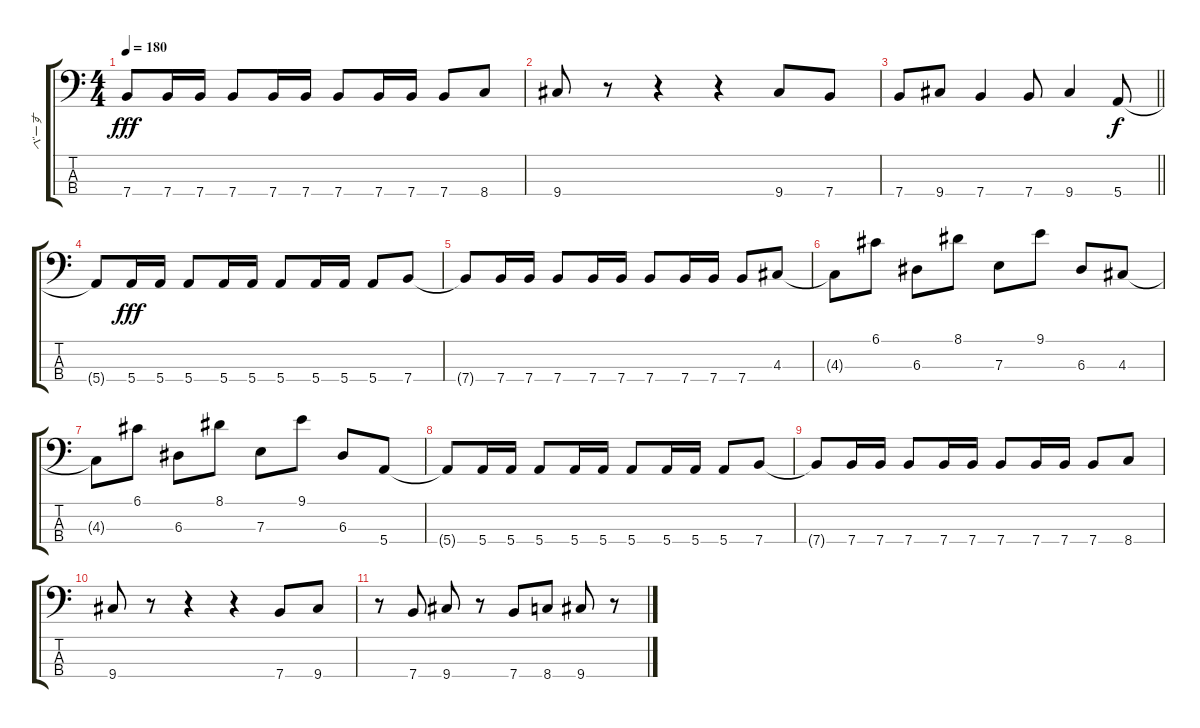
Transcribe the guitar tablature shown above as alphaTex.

\track ("べーす" "べーす") {instrument electricbasspick}
\staff {score tabs}
\tuning (G2 D2 A1 E1) {hide}
\ts (4 4)
\tempo 180
\clef f4
\ks c
7.4{t}.8{dy fff} 7.4.16 7.4.16 7.4.8 7.4.16 7.4.16 7.4.8 7.4.16 7.4.16 7.4.8 8.4.8 |
9.4.8 r.8 r.4 r.4 9.4.8 7.4.8 |
\barLineRight lightlight
7.4.8 9.4.8 7.4.4 7.4.8 9.4.4 5.4.8{dy f} |
5.4{t}.8 5.4.16{dy fff} 5.4.16 5.4.8 5.4.16 5.4.16 5.4.8 5.4.16 5.4.16 5.4.8 7.4.8 |
7.4{t}.8 7.4.16 7.4.16 7.4.8 7.4.16 7.4.16 7.4.8 7.4.16 7.4.16 7.4.8 4.3.8 |
4.3{t}.8 6.1.8 6.3.8 8.1.8 7.3.8 9.1.8 6.3.8 4.3.8 |
4.3{t}.8 6.1.8 6.3.8 8.1.8 7.3.8 9.1.8 6.3.8 5.4.8 |
5.4{t}.8 5.4.16 5.4.16 5.4.8 5.4.16 5.4.16 5.4.8 5.4.16 5.4.16 5.4.8 7.4.8 |
7.4{t}.8 7.4.16 7.4.16 7.4.8 7.4.16 7.4.16 7.4.8 7.4.16 7.4.16 7.4.8 8.4.8 |
9.4.8 r.8 r.4 r.4 7.4.8 9.4.8 |
r.8 7.4.8 9.4.8 r.8 7.4.8 8.4.8 9.4.8 r.8
